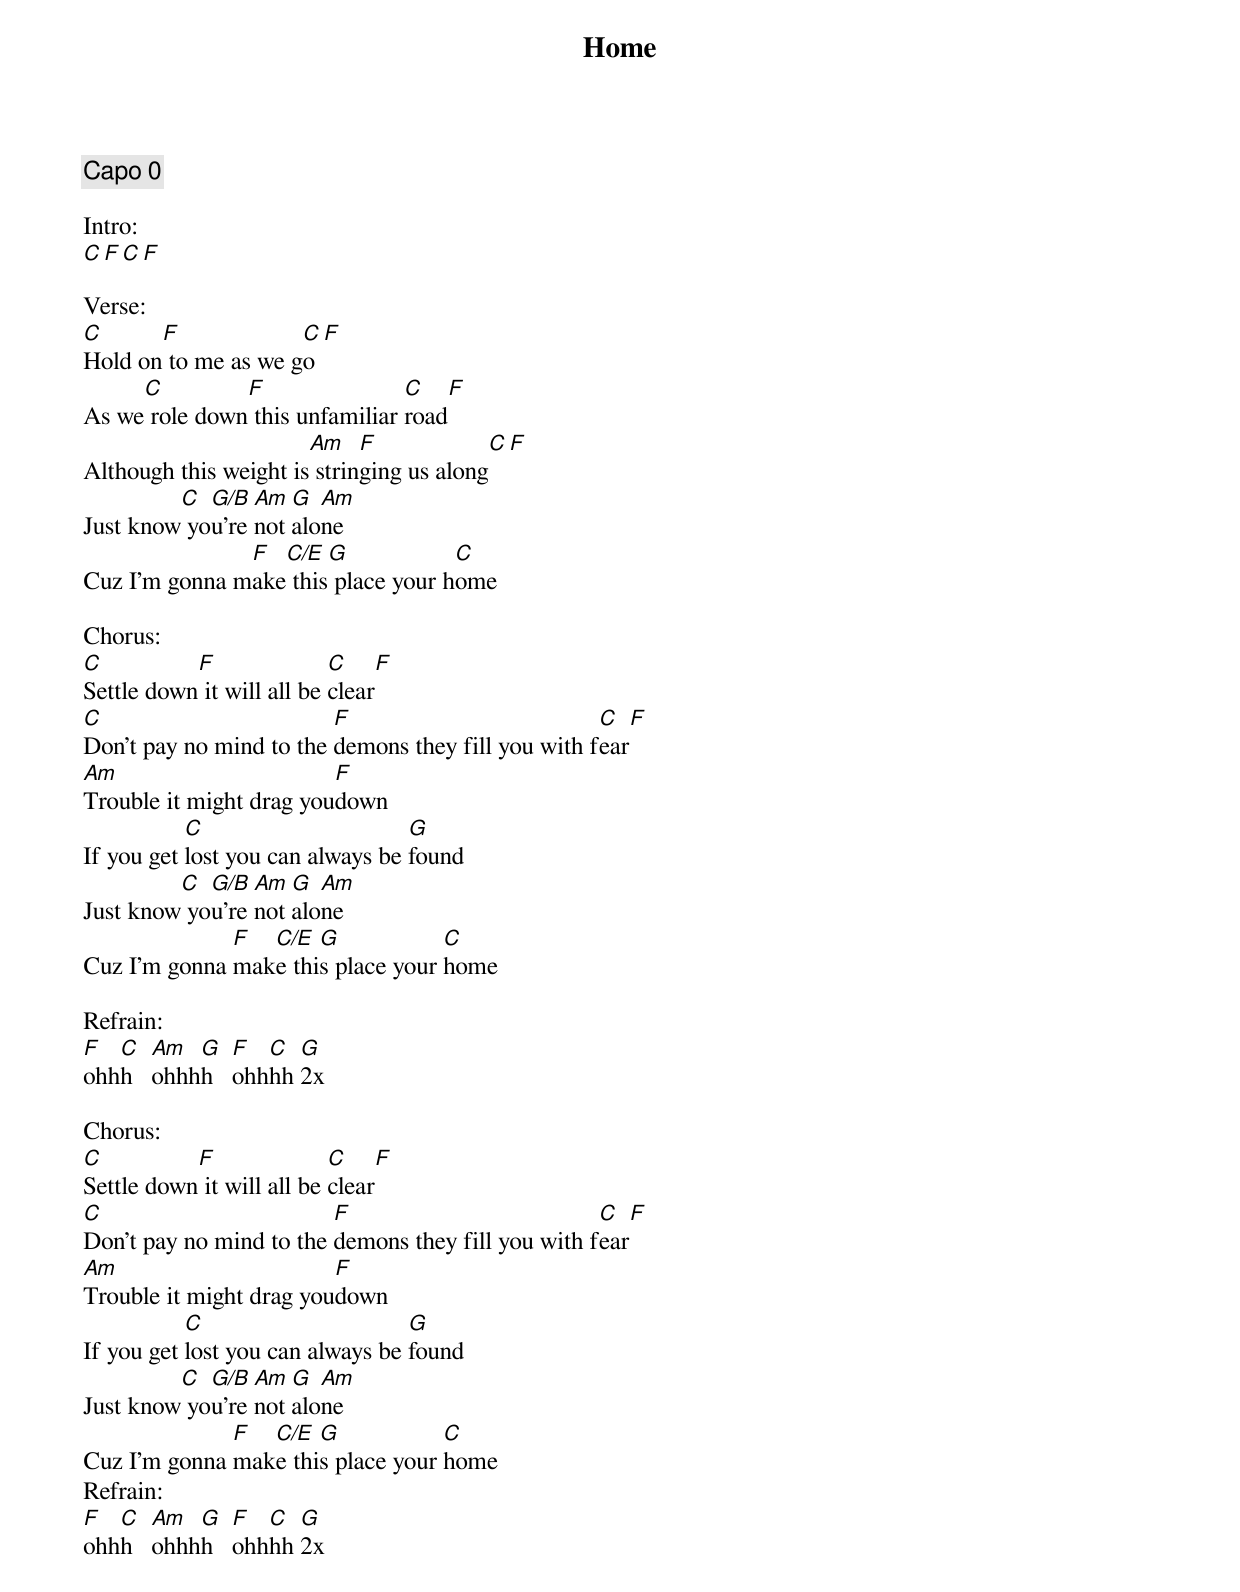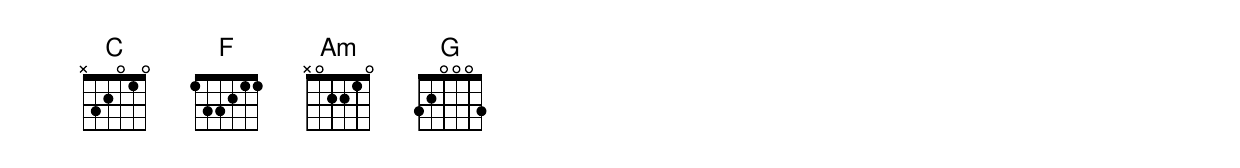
{title:Home}
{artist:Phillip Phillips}
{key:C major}
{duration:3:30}
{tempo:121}
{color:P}

{comment: Capo 0}

Intro:
[C][F][C][F]

Verse:
[C]Hold on[F] to me as we g[C]o[F]
As we[C] role down[F] this unfamiliar [C]road[F]
Although this weight is[Am] strin[F]ging us along[C][F]
Just know[C] yo[G/B]u're [Am]not [G]alo[Am]ne
Cuz I'm gonna m[F]ake[C/E] this[G] place your h[C]ome

Chorus:
[C]Settle down[F] it will all be [C]clear[F]
[C]Don't pay no mind to the [F]demons they fill you with f[C]ear[F]
[Am]Trouble it might drag you[F]down
If you get [C]lost you can always be [G]found
Just know[C] yo[G/B]u're [Am]not [G]alo[Am]ne
Cuz I'm gonna [F]mak[C/E]e thi[G]s place your [C]home

Refrain:
[F]ohh[C]h   [Am]ohhh[G]h   [F]ohh[C]hh [G]2x

Chorus:
[C]Settle down[F] it will all be [C]clear[F]
[C]Don't pay no mind to the [F]demons they fill you with f[C]ear[F]
[Am]Trouble it might drag you[F]down
If you get [C]lost you can always be [G]found
Just know[C] yo[G/B]u're [Am]not [G]alo[Am]ne
Cuz I'm gonna [F]mak[C/E]e thi[G]s place your [C]home
Refrain:
[F]ohh[C]h   [Am]ohhh[G]h   [F]ohh[C]hh [G]2x
